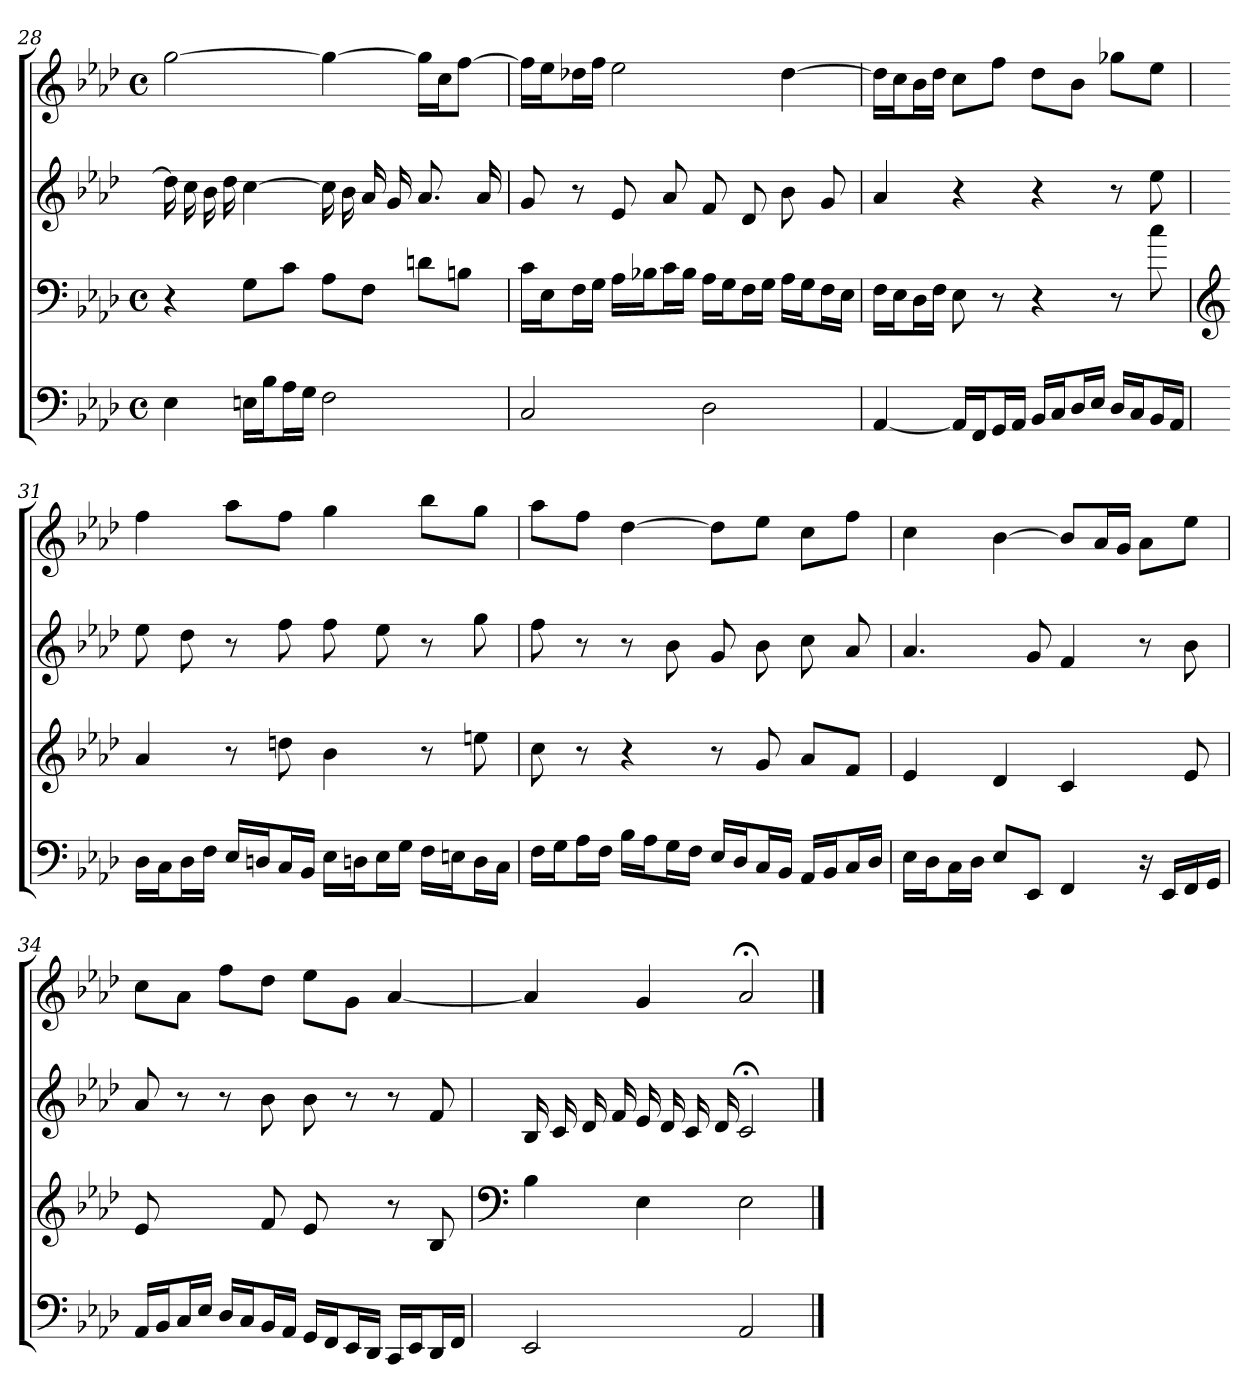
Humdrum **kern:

**kern	**kern	**kern	**kern
*part4	*part3	*part2	*part1
*staff4	*staff3	*staff2	*staff1
*clefF4	*clefF4	*clefG2	*clefG2
*k[b-e-a-d-]	*k[b-e-a-d-]	*k[b-e-a-d-]	*k[b-e-a-d-]
*A-:	*A-:	*	*A-:
*M4/4	*M4/4	*	*M4/4
*met(c)	*met(c)	*	*met(c)
=28	=28	=28	=28
4E-	4r	16dd-]	[2gg
.	.	16cc	.
.	.	16b-	.
.	.	16dd-	.
16En\LL	8G\L	[4cc	.
16B-\J	.	.	.
16A-\L	8c\J	.	.
16G\JJ	.	.	.
2F	8A-\L	16cc]	4gg_
.	.	16b-	.
.	8F\J	16a-	.
.	.	16g	.
.	8dn\L	8.a-	16gg\LL]
.	.	.	16cc\J
.	8Bn\J	.	[8ff\J
.	.	16a-	.
=29	=29	=29	=29
2C	16c\LL	8g	16ff\LL]
.	16E-\J	.	16ee-\J
.	16F\L	8r	16dd-X\L
.	16G\JJ	.	16ff\JJ
.	16A-\LL	8e-	2ee-
.	16B-X\J	.	.
.	16c\L	8a-	.
.	16B-\JJ	.	.
2D-	16A-\LL	8f	.
.	16G\J	.	.
.	16F\L	8d-	.
.	16G\JJ	.	.
.	16A-\LL	8b-	[4dd-
.	16G\J	.	.
.	16F\L	8g	.
.	16E-\JJ	.	.
=30	=30	=30	=30
[4AA-	16F\LL	4a-	16dd-\LL]
.	16E-\J	.	16cc\J
.	16D-\L	.	16b-\L
.	16F\JJ	.	16dd-\JJ
16AA-/LL]	8E-	4r	8cc\L
16FF/J	.	.	.
16GG/L	8r	.	8ff\J
16AA-/JJ	.	.	.
16BB-/LL	4r	4r	8dd-\L
16C/J	.	.	.
16D-/L	.	.	8b-\J
16E-/JJ	.	.	.
16D-/LL	8r	8r	8gg-X\L
16C/J	.	.	.
16BB-/L	8cc	8ee-	8ee-\J
16AA-/JJ	.	.	.
=31	=31	=31	=31
*	*clefG2	*	*
16D-\LL	4a-	8ee-	4ff
16C\J	.	.	.
16D-\L	.	8dd-	.
16F\JJ	.	.	.
16E-/LL	8r	8r	8aa-\L
16Dn/J	.	.	.
16C/L	8ddn	8ff	8ff\J
16BB-/JJ	.	.	.
16E-\LL	4b-	8ff	4gg
16Dn\J	.	.	.
16E-\L	.	8ee-	.
16G\JJ	.	.	.
16F\LL	8r	8r	8bb-\L
16En\J	.	.	.
16D\L	8een	8gg	8gg\J
16C\JJ	.	.	.
=32	=32	=32	=32
16F\LL	8cc	8ff	8aa-\L
16G\J	.	.	.
16A-\L	8r	8r	8ff\J
16F\JJ	.	.	.
16B-\LL	4r	8r	[4dd-
16A-\J	.	.	.
16G\L	.	8b-	.
16F\JJ	.	.	.
16E-/LL	8r	8g	8dd-\L]
16D-/J	.	.	.
16C/L	8g	8b-	8ee-\J
16BB-/JJ	.	.	.
16AA-/LL	8a-/L	8cc	8cc\L
16BB-/J	.	.	.
16C/L	8f/J	8a-	8ff\J
16D-/JJ	.	.	.
=33	=33	=33	=33
16E-\LL	4e-	4.a-	4cc
16D-\J	.	.	.
16C\L	.	.	.
16D-\JJ	.	.	.
8E-/L	4d-	.	[4b-
8EE-/J	.	8g	.
4FF	4c	4f	8b-/L]
.	.	.	16a-/L
.	.	.	16g/JJ
16r	8ryy	8r	8a-\L
16EE-/LL	.	.	.
16FF/	8e-	8b-	8ee-\J
16GG/JJ	.	.	.
=34	=34	=34	=34
16AA-/LL	8e-	8a-	8cc\L
16BB-/J	.	.	.
16C/L	8ryy	8r	8a-\J
16E-/JJ	.	.	.
16D-/LL	8ryy	8r	8ff\L
16C/J	.	.	.
16BB-/L	8f	8b-	8dd-\J
16AA-/JJ	.	.	.
16GG/LL	8e-	8b-	8ee-\L
16FF/J	.	.	.
16EE-/L	8ryy	8r	8g\J
16DD-/JJ	.	.	.
16CC/LL	8r	8r	[4a-
16EE-/J	.	.	.
16DD-/L	8B-	8f	.
16FF/JJ	.	.	.
=35	=35	=35	=35
*	*clefF4	*	*
2EE-	4B-	16B-	4a-]
.	.	16c	.
.	.	16d-	.
.	.	16f	.
.	4E-	16e-	4g
.	.	16d-	.
.	.	16c	.
.	.	16d-	.
2AA-	2E-	2c;<	2a-;<
==	==	==	==
*-	*-	*-	*-
